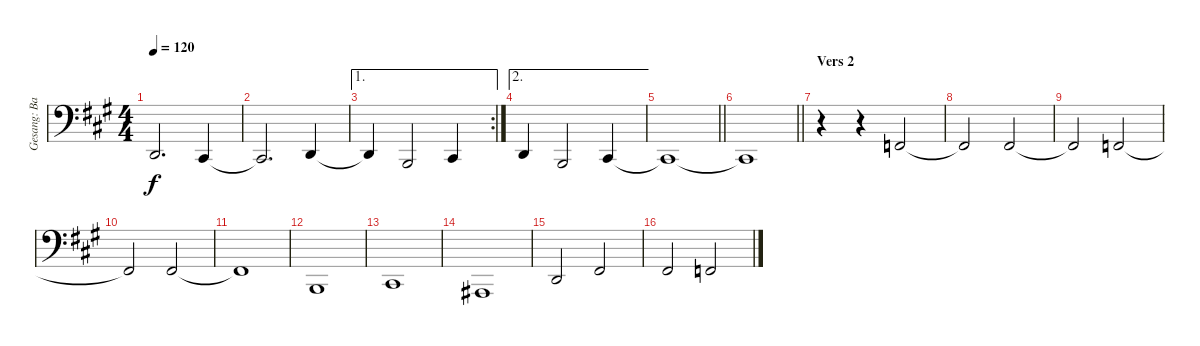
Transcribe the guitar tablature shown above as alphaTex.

\track ("Gesang: Bass" "Gesang: Ba") {instrument flute}
\staff {score}
\tuning (G2 D2 A1 E1) {hide}
\ts (4 4)
\tempo 120
\clef f4
\ks a
0.2{t}.2{d dy f} 4.3.4 |
4.3{t}.2{d} 5.3.4 |
\ae 1
\rc 2
5.3{t}.4 2.3.2 4.3.4 |
\ae 2
5.3.4 2.3.2 4.3.4 |
\barLineRight lightlight
4.3{t}.1 |
\barLineRight lightlight
4.3{t}.1 |
\section ("" "Vers 2")
r.4 r.4 3.2.2 |
3.2{t}.2 4.2.2 |
4.2{t}.2 3.2.2 |
3.2{t}.2 4.2.2 |
4.2{t}.1 |
2.3.1 |
4.3.1 |
1.3.1 |
0.2.2 4.2.2 |
4.2.2 3.2.2
